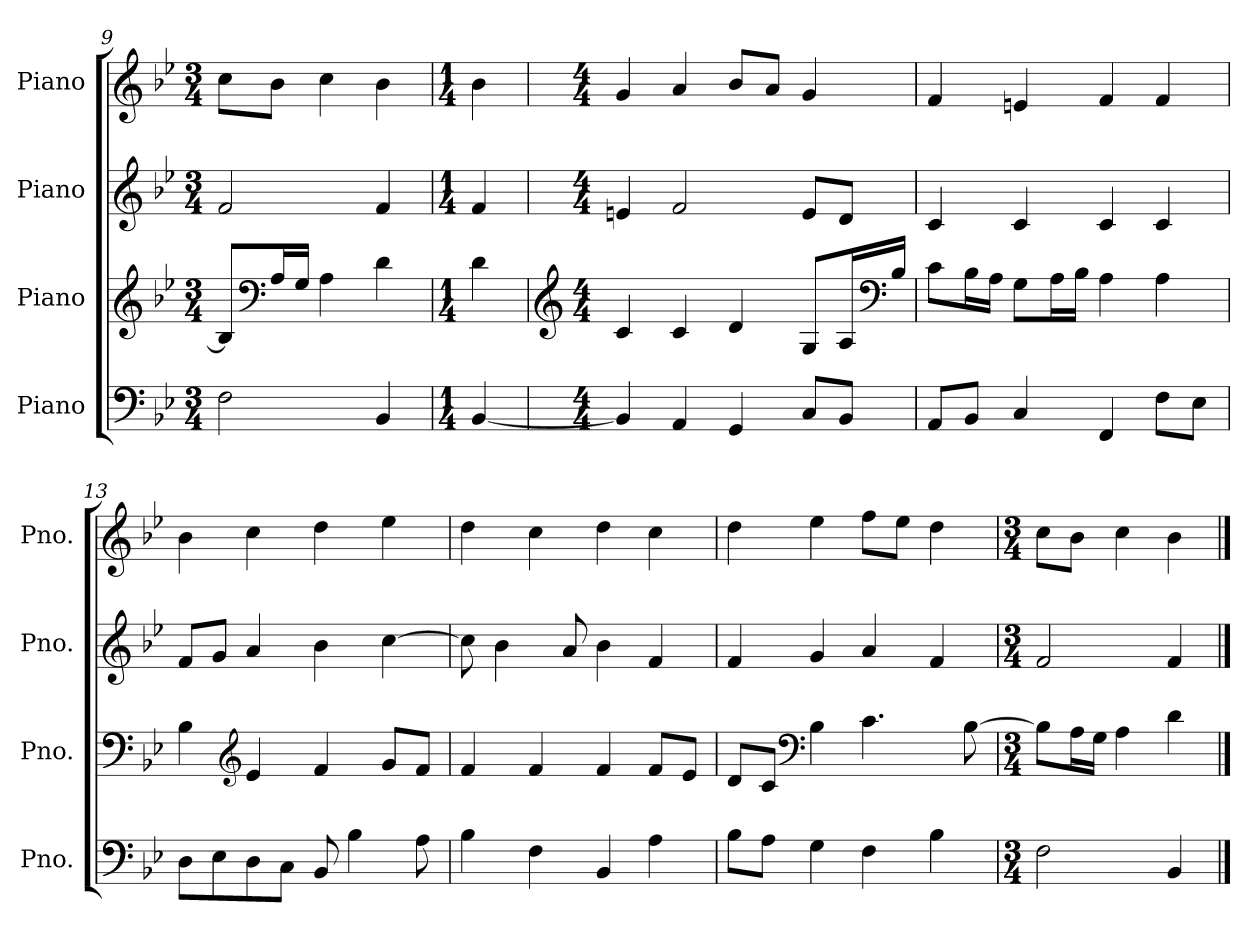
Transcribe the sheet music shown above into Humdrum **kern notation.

**kern	**kern	**kern	**kern
*part4	*part3	*part2	*part1
*staff4	*staff3	*staff2	*staff1
*I"Piano	*I"Piano	*I"Piano	*I"Piano
*I'Pno.	*I'Pno.	*I'Pno.	*I'Pno.
*clefF4	*clefG2	*clefG2	*clefG2
*k[b-e-]	*k[b-e-]	*k[b-e-]	*k[b-e-]
*M3/4	*M3/4	*M3/4	*M3/4
=9	=9	=9	=9
2F\	8B-/L]	2f/	8cc\L
*	*clefF4	*	*
.	16A/L	.	8b-\J
.	16G/JJ	.	.
.	4A\	.	4cc\
4BB-/	4d\	4f/	4b-\
=10	=10	=10	=10
*M1/4	*M1/4	*M1/4	*M1/4
[4BB-/	4d\	4f/	4b-\
!!LO:LB:g=z
=11	=11	=11	=11
*	*clefG2	*	*
*M4/4	*M4/4	*M4/4	*M4/4
4BB-/]	4c/	4en/	4g/
4AA/	4c/	2f/	4a/
4GG/	4d/	.	8b-/L
.	.	.	8a/J
8C/L	8G/L	8e/L	4g/
8BB-/J	16A/L	8d/J	.
*	*clefF4	*	*
.	16B-/JJ	.	.
=12	=12	=12	=12
8AA/L	8c\L	4c/	4f/
8BB-/J	16B-\L	.	.
.	16A\JJ	.	.
4C/	8G\L	4c/	4en/
.	16A\L	.	.
.	16B-\JJ	.	.
4FF/	4A\	4c/	4f/
8F\L	4A\	4c/	4f/
8E-\J	.	.	.
=13	=13	=13	=13
8D\L	4B-\	8f/L	4b-\
8E-\	.	8g/J	.
*	*clefG2	*	*
8D\	4e-/	4a/	4cc\
8C\J	.	.	.
8BB-/	4f/	4b-\	4dd\
4B-\	.	.	.
.	8g/L	[4cc\	4ee-\
8A\	8f/J	.	.
=14	=14	=14	=14
4B-\	4f/	8cc\]	4dd\
.	.	4b-\	.
4F\	4f/	.	4cc\
.	.	8a/	.
4BB-/	4f/	4b-\	4dd\
4A\	8f/L	4f/	4cc\
.	8e-/J	.	.
!!LO:PB:g=z
=15	=15	=15	=15
8B-\L	8d/L	4f/	4dd\
8A\J	8c/J	.	.
*	*clefF4	*	*
4G\	4B-\	4g/	4ee-\
4F\	4.c\	4a/	8ff\L
.	.	.	8ee-\J
4B-\	.	4f/	4dd\
.	[8B-\	.	.
=16	=16	=16	=16
*M3/4	*M3/4	*M3/4	*M3/4
2F\	8B-\L]	2f/	8cc\L
.	16A\L	.	8b-\J
.	16G\JJ	.	.
.	4A\	.	4cc\
4BB-/	4d\	4f/	4b-\
==	==	==	==
*-	*-	*-	*-
